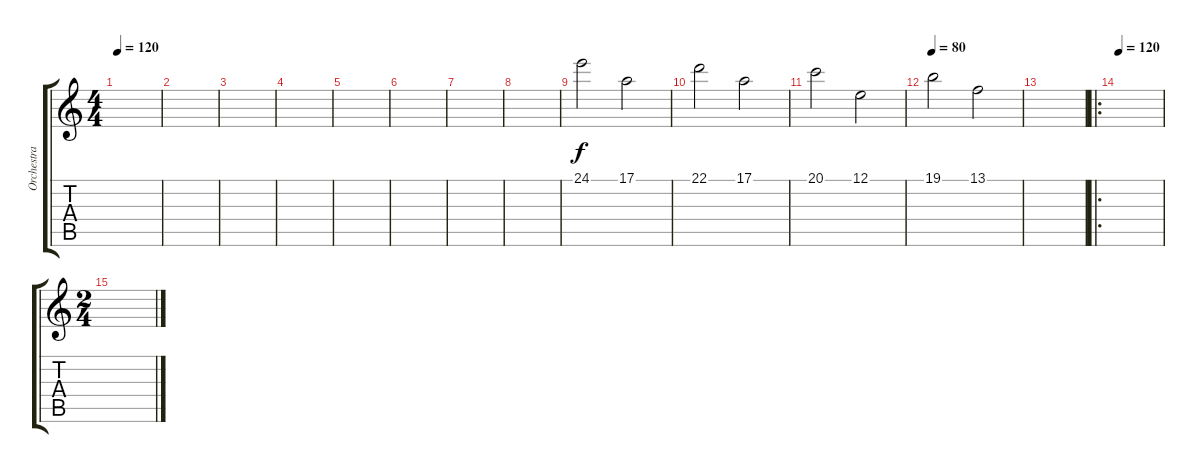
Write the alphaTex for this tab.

\track ("Orchestra" "Orchestra") {instrument stringensemble2}
\staff {score tabs}
\tuning (E4 B3 G3 D3 A2 E2) {hide}
\ts (4 4)
\tempo 120
\clef g2
\ks c
|
|
|
|
|
|
|
|
24.1.2 17.1.2 |
22.1.2 17.1.2 |
20.1.2 12.1.2 |
\tempo 80
19.1.2 13.1.2 |
|
\ro
\tempo 120
|
\ts (2 4)
